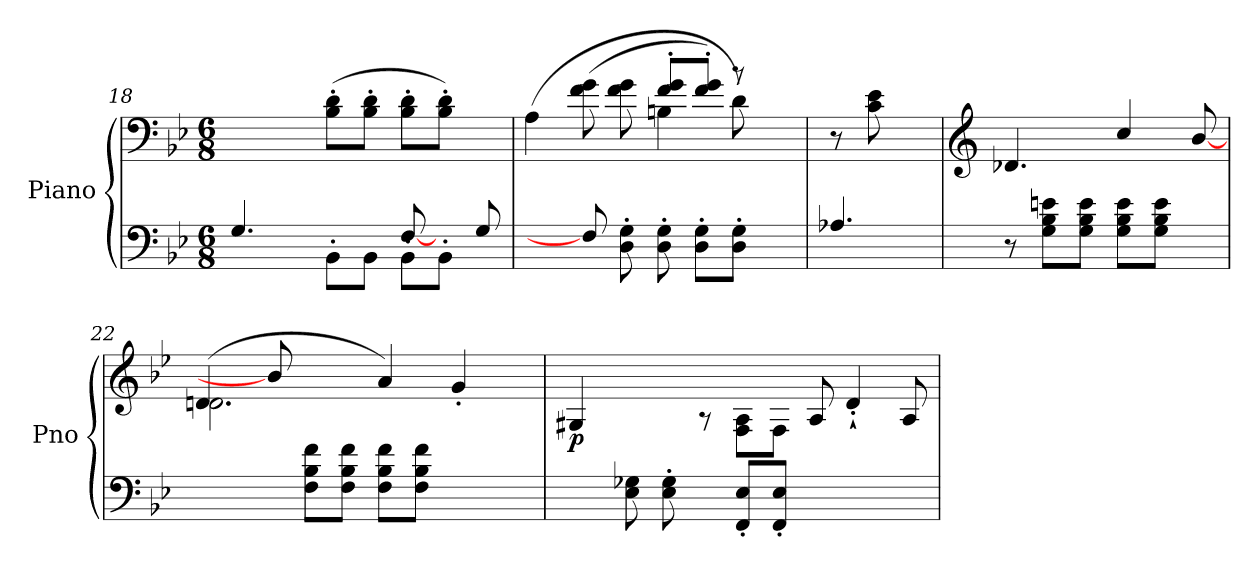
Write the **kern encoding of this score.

**kern	**kern	**dynam
*part1	*part1	*part1
*staff2	*staff1	*staff1/2
*I"Piano	*	*
*I'Pno	*	*
*clefF4	*clefF4	*
*k[b-e-]	*k[b-e-]	*
*M6/8	*M6/8	*
=18	=18	=18
*^	*	*
4.G/	8ryy	4.ryy	.
*v	*v	*	*
8BB-'\L	(>8B-\' 8d\'L	.
8BB-\J	8B-\' 8d\'J	.
*^	*	*
8BB-'\L	[8F/	8B-\' 8d\'L	.
8BB-'\J	8ryy	8B-\' 8d\'J)	.
8ryy	8G/	8ryy	.
*v	*v	*	*
=19	=19	=19
*	*^	*
4ryy	(<4A\	2ryy	.
8F/]	(>8f\ 8g\	.	.
8D\' 8G\'	8f\ 8g\	.	.
8D\' 8G\'	8f/' 8g/'L	4Bn\	.
8D\' 8G\'L	8f/' 8g/'J)	.	.
8D\' 8G\'J	8rb	8d\)	.
8ryy	8ryy	8ryy	.
*	*v	*v	*
=20	=20	=20
4.A-X/	8r	.
.	8c\ 8e-\	.
.	8ryy	.
!!LO:LB:g=z
=21	=21	=21
*	*clefG2	*
8r	4.d-X/	.
8G\ 8B-\ 8en\L	.	.
8G\ 8B-\ 8e\J	.	.
8G\ 8B-\ 8e\L	4cc/	.
8G\ 8B-\ 8e\J	.	.
8ryy	[8b-/	.
=22	=22	=22
*	*^	*
4.ryy	(>4.dn/	2.d\	.
8ryy	8b-/]	.	.
8F\ 8B-\ 8f\L	4.ryy	.	.
8F\ 8B-\ 8f\J	.	.	.
8F\ 8B-\ 8f\L	.	4a/)	.
8F\ 8B-\ 8f\J	8ryy	.	.
4.ryy	4.ryy	4g'/	.
.	.	8ryy	.
=23	=23	=23	=23
!	!	!	!LO:DY:b
4ryy	4G#X/	2ryy	p
8E-\ 8G-X\	2ryy	.	.
8E-\' 8G-\'	.	.	.
8ryy	.	8rA	.
8FF/' 8E-/'L	.	8F\ 8A\L	.
8FF/' 8E-/'J	8ryy	8F\J	.
2ryy	8A/	2ryy	.
.	4d'''/	.	.
.	8A/	.	.
*	*v	*v	*
=	=	=
*-	*-	*-
